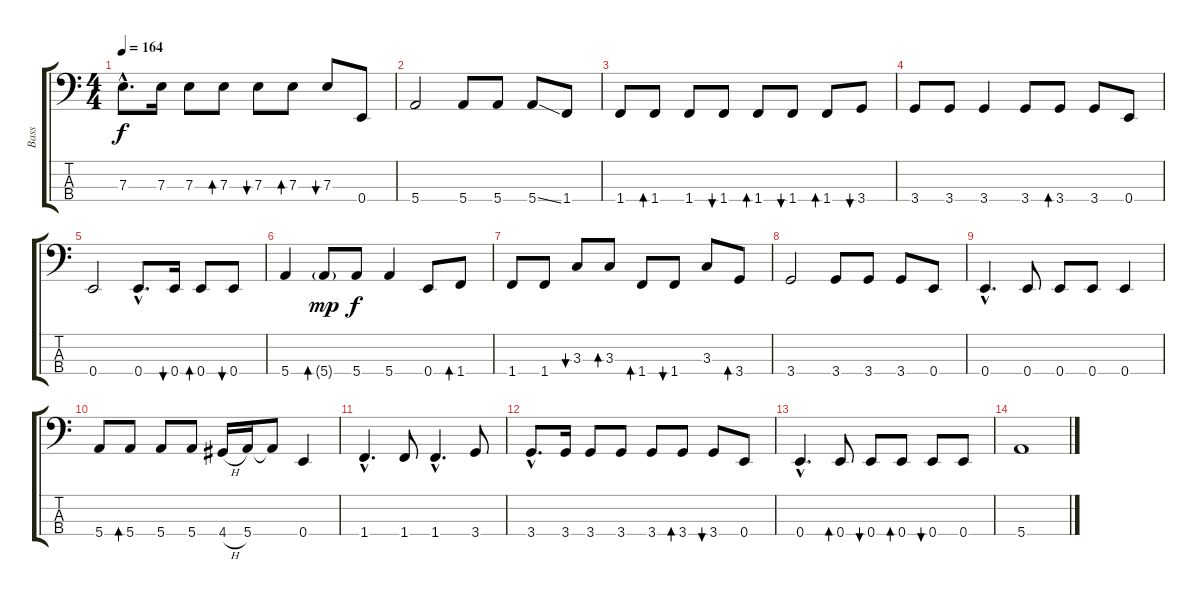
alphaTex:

\track ("Bass" "Bass") {instrument electricbasspick}
\staff {score tabs}
\tuning (G2 D2 A1 E1) {hide}
\ts (4 4)
\tempo 164
\clef f4
\ks c
7.3{hac}.8{d dy f} 7.3.16 7.3.8 7.3.8{bd 240} 7.3.8{bu 240} 7.3.8{bd 240} 7.3.8{bu 240} 0.4.8 |
5.4.2 5.4.8 5.4.8 5.4{ss}.8 1.4.8 |
1.4.8 1.4.8{bd 240} 1.4.8 1.4.8{bu 240} 1.4.8{bd 240} 1.4.8{bu 240} 1.4.8{bd 240} 3.4.8{bu 240} |
3.4.8 3.4.8 3.4.4 3.4.8 3.4.8{bd 240} 3.4.8 0.4.8 |
0.4.2 0.4{hac}.8{d} 0.4.16{bu 120} 0.4.8{bd 240} 0.4.8{bu 240} |
5.4.4 5.4{g}.8{bd 240 dy mp} 5.4.8{dy f} 5.4.4 0.4.8 1.4.8{bd 240} |
1.4.8 1.4.8 3.3.8{bu 240} 3.3.8{bd 240} 1.4.8{bd 240} 1.4.8{bu 240} 3.3.8 3.4.8{bd 240} |
3.4.2 3.4.8 3.4.8 3.4.8 0.4.8 |
0.4{hac}.4{d} 0.4.8 0.4.8 0.4.8 0.4.4 |
5.4.8 5.4.8{bd 240} 5.4.8 5.4.8 4.4{h}.16 5.4.16 5.4{t}.8 0.4.4 |
1.4{hac}.4{d} 1.4.8 1.4{hac}.4{d} 3.4.8 |
3.4{hac}.8{d} 3.4.16 3.4.8 3.4.8 3.4.8 3.4.8{bd 240} 3.4.8{bu 240} 0.4.8 |
0.4{hac}.4{d} 0.4.8{bd 240} 0.4.8{bu 240} 0.4.8{bd 240} 0.4.8{bu 240} 0.4.8 |
5.4.1
